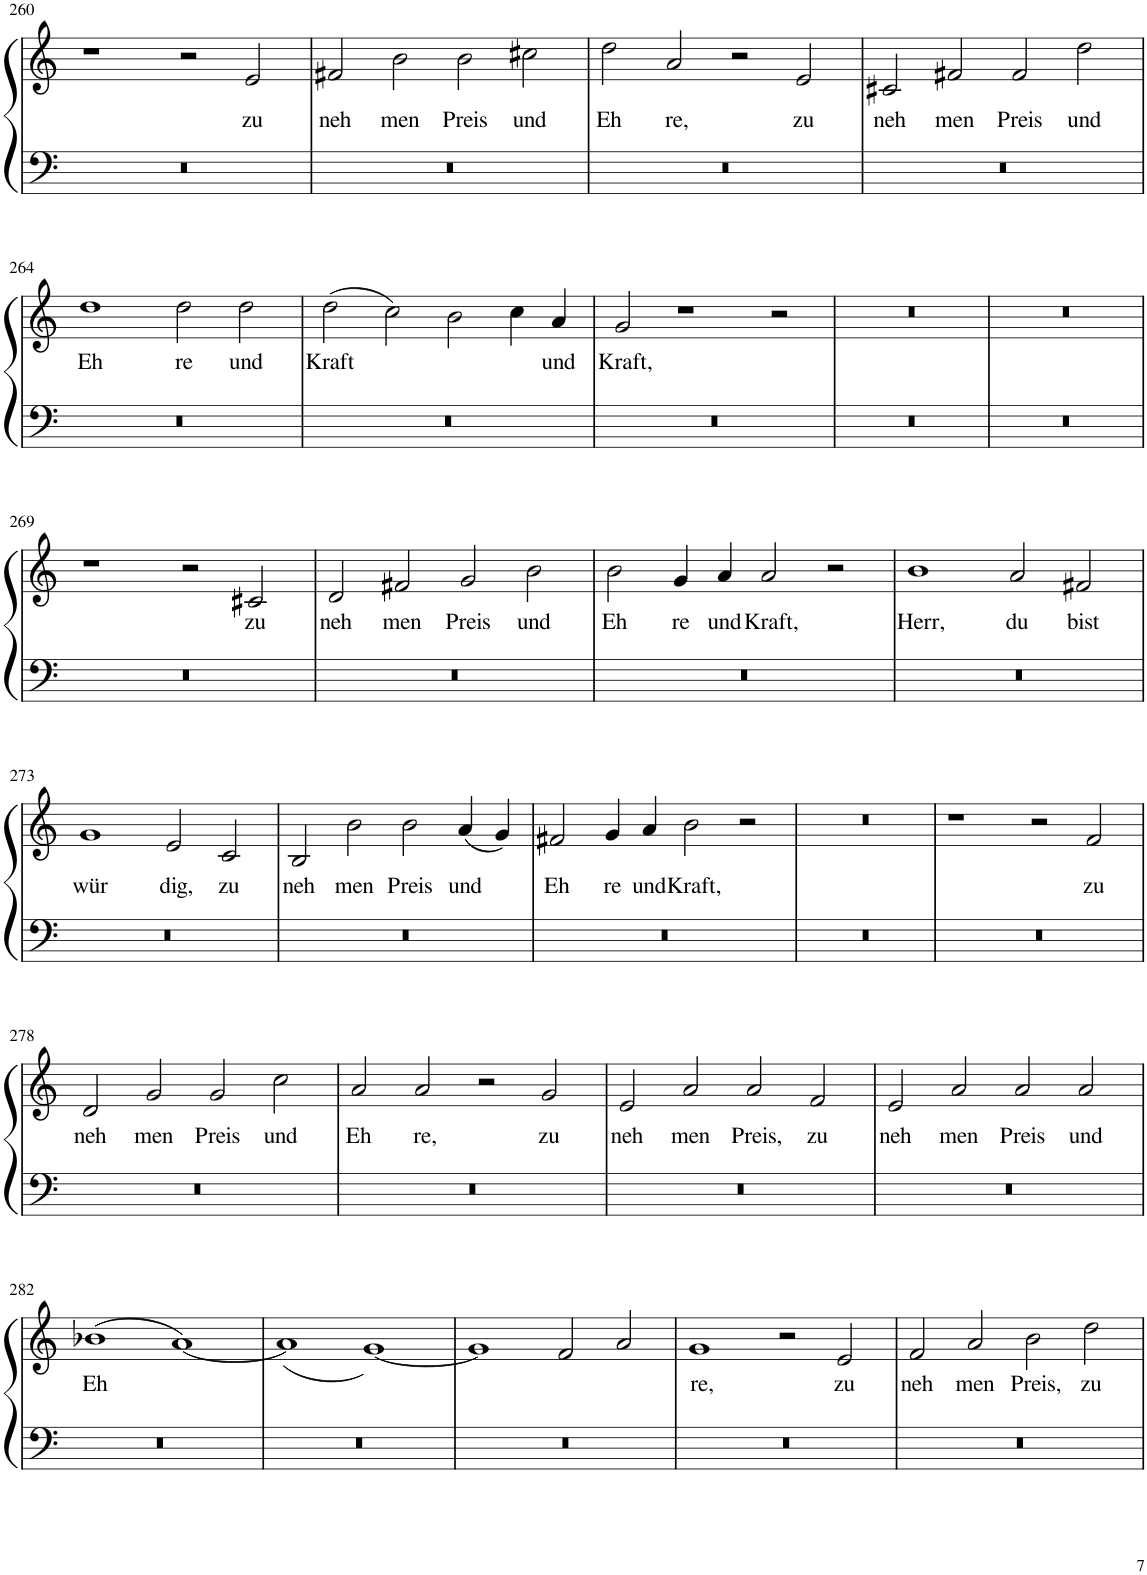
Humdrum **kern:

**kern	**kern	**text
*part1	*part1	*part1
*staff2	*staff1	*staff1
*I"Piano	*	*
*I'Pno.	*	*
!!LO:PB:g=z
*clefF4	*clefG2	*
*k[]	*k[]	*
*M4/2	*M4/2	*
=260	=260	=260
0r	0r	.
1ryy	2r	.
!	!	!LO:LY:b
.	2e/	zu
=261	=261	=261
!	!	!LO:LY:b
0r	2f#X/	neh
!	!	!LO:LY:b
.	2b\	men
!	!	!LO:LY:b
.	2b\	Preis
!	!	!LO:LY:b
.	2cc#X\	und
=262	=262	=262
!	!	!LO:LY:b
0r	2dd\	Eh
!	!	!LO:LY:b
.	2a/	re,
.	2r	.
!	!	!LO:LY:b
.	2e/	zu
=263	=263	=263
!	!	!LO:LY:b
0r	2c#X/	neh
!	!	!LO:LY:b
.	2f#X/	men
!	!	!LO:LY:b
.	2f#/	Preis
!	!	!LO:LY:b
.	2dd\	und
!!LO:LB:g=z
=264	=264	=264
!	!	!LO:LY:b
0r	1dd	Eh
!	!	!LO:LY:b
.	2dd\	re
!	!	!LO:LY:b
.	2dd\	und
=265	=265	=265
!	!	!LO:LY:b
0r	(2dd\	Kraft
.	2cc\)	.
.	2b\	.
.	4cc\	.
!	!	!LO:LY:b
.	4a/	und
=266	=266	=266
!	!	!LO:LY:b
0r	2g/	Kraft,
.	1.r	.
2ryy	2r	.
=267	=267	=267
0r	0r	.
2ryy	2r	.
=268	=268	=268
0r	0r	.
!!LO:LB:g=z
=269	=269	=269
0r	0r	.
1ryy	2r	.
!	!	!LO:LY:b
.	2c#X/	zu
=270	=270	=270
!	!	!LO:LY:b
0r	2d/	neh
!	!	!LO:LY:b
.	2f#X/	men
!	!	!LO:LY:b
.	2g/	Preis
!	!	!LO:LY:b
.	2b\	und
=271	=271	=271
!	!	!LO:LY:b
0r	2b\	Eh
!	!	!LO:LY:b
.	4g/	re
!	!	!LO:LY:b
.	4a/	und
!	!	!LO:LY:b
.	2a/	Kraft,
.	2r	.
=272	=272	=272
!	!	!LO:LY:b
0r	1b	Herr,
!	!	!LO:LY:b
.	2a/	du
!	!	!LO:LY:b
.	2f#X/	bist
!!LO:LB:g=z
=273	=273	=273
!	!	!LO:LY:b
0r	1g	wür
!	!	!LO:LY:b
.	2e/	dig,
!	!	!LO:LY:b
.	2c/	zu
=274	=274	=274
!	!	!LO:LY:b
0r	2B/	neh
!	!	!LO:LY:b
.	2b\	men
!	!	!LO:LY:b
.	2b\	Preis
!	!	!LO:LY:b
.	(4a/	und
.	4g/)	.
=275	=275	=275
!	!	!LO:LY:b
0r	2f#X/	Eh
!	!	!LO:LY:b
.	4g/	re
!	!	!LO:LY:b
.	4a/	und
!	!	!LO:LY:b
.	2b\	Kraft,
.	2r	.
=276	=276	=276
0r	0r	.
=277	=277	=277
0r	0r	.
1ryy	2r	.
!	!	!LO:LY:b
.	2f/	zu
!!LO:LB:g=z
=278	=278	=278
!	!	!LO:LY:b
0r	2d/	neh
!	!	!LO:LY:b
.	2g/	men
!	!	!LO:LY:b
.	2g/	Preis
!	!	!LO:LY:b
.	2cc\	und
=279	=279	=279
!	!	!LO:LY:b
0r	2a/	Eh
!	!	!LO:LY:b
.	2a/	re,
.	2r	.
!	!	!LO:LY:b
.	2g/	zu
=280	=280	=280
!	!	!LO:LY:b
0r	2e/	neh
!	!	!LO:LY:b
.	2a/	men
!	!	!LO:LY:b
.	2a/	Preis,
!	!	!LO:LY:b
.	2f/	zu
=281	=281	=281
!	!	!LO:LY:b
0r	2e/	neh
!	!	!LO:LY:b
.	2a/	men
!	!	!LO:LY:b
.	2a/	Preis
!	!	!LO:LY:b
.	2a/	und
!!LO:LB:g=z
=282	=282	=282
!	!	!LO:LY:b
0r	(1b-X	Eh
.	[1a)	.
=283	=283	=283
0r	(1a]	.
.	[1g)	.
=284	=284	=284
0r	1g]	.
.	2f/	.
.	2a/	.
=285	=285	=285
!	!	!LO:LY:b
0r	1g	re,
.	2r	.
!	!	!LO:LY:b
.	2e/	zu
=286	=286	=286
!	!	!LO:LY:b
0r	2f/	neh
!	!	!LO:LY:b
.	2a/	men
!	!	!LO:LY:b
.	2b\	Preis,
!	!	!LO:LY:b
.	2dd\	zu
=	=	=
*-	*-	*-
